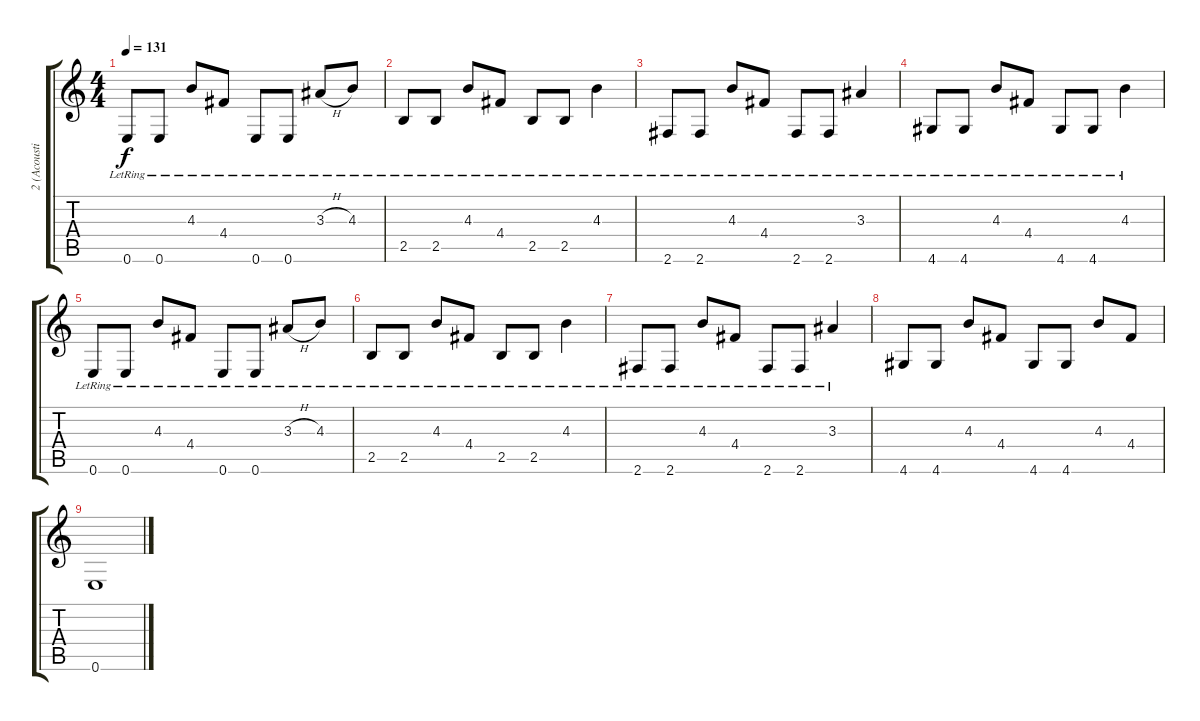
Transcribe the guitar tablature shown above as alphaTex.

\track ("2 (Acoustic)" "2 (Acousti") {instrument acousticguitarnylon}
\staff {score tabs}
\tuning (E4 B3 G3 D3 A2 E2) {hide}
\ts (4 4)
\tempo 131
\clef g2
\ks c
0.6{lr}.8{dy f} 0.6{lr}.8 4.3{lr}.8 4.4{lr}.8 0.6{lr}.8 0.6{lr}.8 3.3{h lr}.8 4.3{lr}.8 |
2.5{lr}.8 2.5{lr}.8 4.3{lr}.8 4.4{lr}.8 2.5{lr}.8 2.5{lr}.8 4.3{lr}.4 |
2.6{lr}.8 2.6{lr}.8 4.3{lr}.8 4.4{lr}.8 2.6{lr}.8 2.6{lr}.8 3.3{lr}.4 |
4.6{lr}.8 4.6{lr}.8 4.3{lr}.8 4.4{lr}.8 4.6{lr}.8 4.6{lr}.8 4.3{lr}.4 |
0.6{lr}.8 0.6{lr}.8 4.3{lr}.8 4.4{lr}.8 0.6{lr}.8 0.6{lr}.8 3.3{h lr}.8 4.3{lr}.8 |
2.5{lr}.8 2.5{lr}.8 4.3{lr}.8 4.4{lr}.8 2.5{lr}.8 2.5{lr}.8 4.3{lr}.4 |
2.6{lr}.8 2.6{lr}.8 4.3{lr}.8 4.4{lr}.8 2.6{lr}.8 2.6{lr}.8 3.3{lr}.4 |
4.6.8 4.6.8 4.3.8 4.4.8 4.6.8 4.6.8 4.3.8 4.4.8 |
0.6.1
